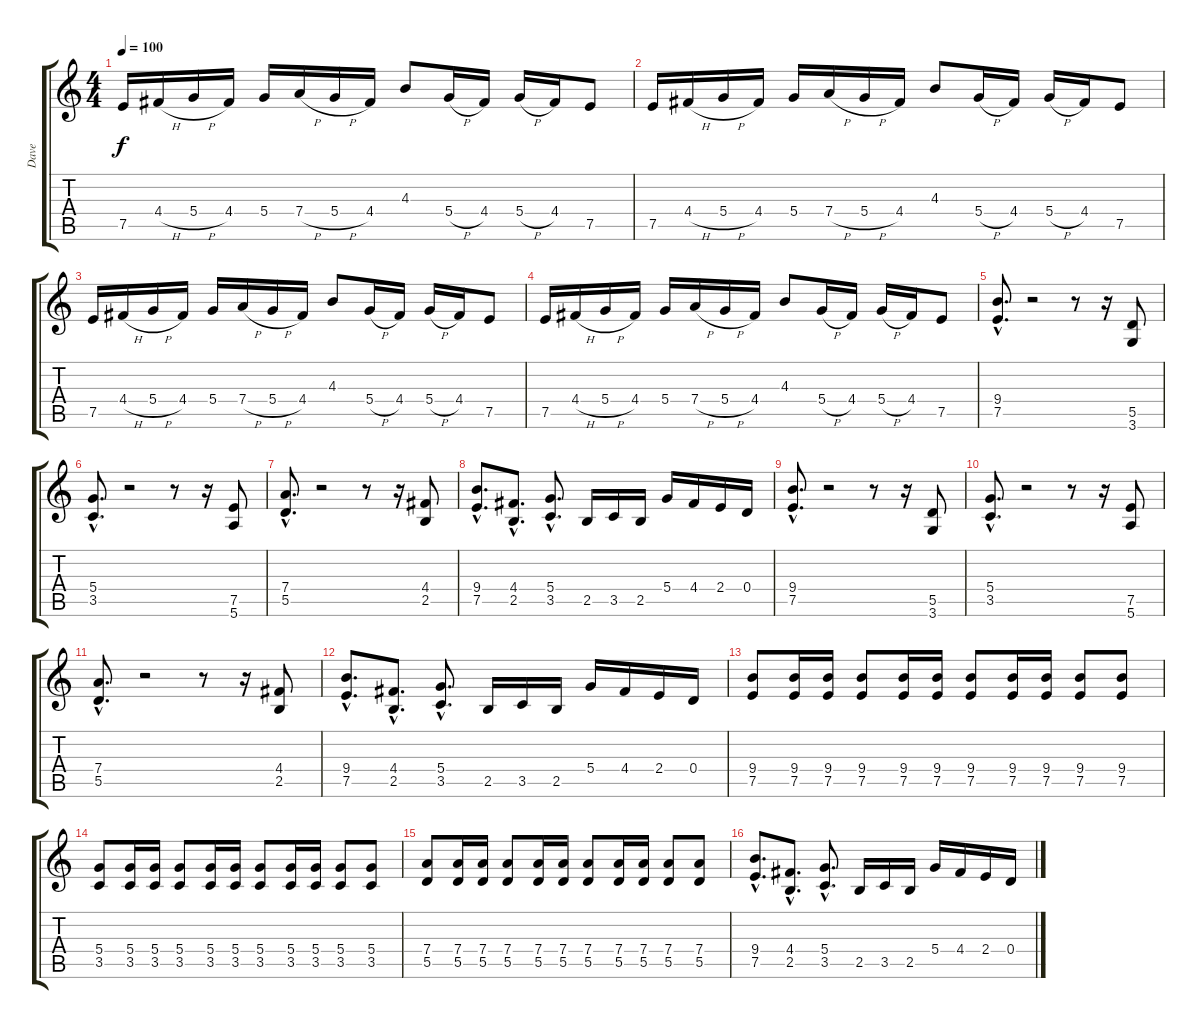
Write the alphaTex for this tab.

\track ("Dave" "Dave") {instrument distortionguitar}
\staff {score tabs}
\tuning (E4 B3 G3 D3 A2 E2) {hide}
\ts (4 4)
\tempo 100
\clef g2
\ks c
7.5.16{dy f} 4.4{h}.16 5.4{h}.16 4.4.16 5.4.16 7.4{h}.16 5.4{h}.16 4.4.16 4.3.8 5.4{h}.16 4.4.16 5.4{h}.16 4.4.16 7.5.8 |
7.5.16 4.4{h}.16 5.4{h}.16 4.4.16 5.4.16 7.4{h}.16 5.4{h}.16 4.4.16 4.3.8 5.4{h}.16 4.4.16 5.4{h}.16 4.4.16 7.5.8 |
7.5.16 4.4{h}.16 5.4{h}.16 4.4.16 5.4.16 7.4{h}.16 5.4{h}.16 4.4.16 4.3.8 5.4{h}.16 4.4.16 5.4{h}.16 4.4.16 7.5.8 |
7.5.16 4.4{h}.16 5.4{h}.16 4.4.16 5.4.16 7.4{h}.16 5.4{h}.16 4.4.16 4.3.8 5.4{h}.16 4.4.16 5.4{h}.16 4.4.16 7.5.8 |
(9.4{hac} 7.5{hac}).8{d} r.2 r.8 r.16 (5.5 3.6).8 |
(5.4{hac} 3.5{hac}).8{d} r.2 r.8 r.16 (7.5 5.6).8 |
(7.4{hac} 5.5{hac}).8{d} r.2 r.8 r.16 (4.4 2.5).8 |
(9.4{hac} 7.5{hac}).8{d} (4.4{hac} 2.5{hac}).8{d} (5.4{hac} 3.5{hac}).8{d} 2.5.16 3.5.16 2.5.16 5.4.16 4.4.16 2.4.16 0.4.16 |
(9.4{hac} 7.5{hac}).8{d} r.2 r.8 r.16 (5.5 3.6).8 |
(5.4{hac} 3.5{hac}).8{d} r.2 r.8 r.16 (7.5 5.6).8 |
(7.4{hac} 5.5{hac}).8{d} r.2 r.8 r.16 (4.4 2.5).8 |
(9.4{hac} 7.5{hac}).8{d} (4.4{hac} 2.5{hac}).8{d} (5.4{hac} 3.5{hac}).8{d} 2.5.16 3.5.16 2.5.16 5.4.16 4.4.16 2.4.16 0.4.16 |
(9.4 7.5).8 (9.4 7.5).16 (9.4 7.5).16 (9.4 7.5).8 (9.4 7.5).16 (9.4 7.5).16 (9.4 7.5).8 (9.4 7.5).16 (9.4 7.5).16 (9.4 7.5).8 (9.4 7.5).8 |
(5.4 3.5).8 (5.4 3.5).16 (5.4 3.5).16 (5.4 3.5).8 (5.4 3.5).16 (5.4 3.5).16 (5.4 3.5).8 (5.4 3.5).16 (5.4 3.5).16 (5.4 3.5).8 (5.4 3.5).8 |
(7.4 5.5).8 (7.4 5.5).16 (7.4 5.5).16 (7.4 5.5).8 (7.4 5.5).16 (7.4 5.5).16 (7.4 5.5).8 (7.4 5.5).16 (7.4 5.5).16 (7.4 5.5).8 (7.4 5.5).8 |
(9.4{hac} 7.5{hac}).8{d} (4.4{hac} 2.5{hac}).8{d} (5.4{hac} 3.5{hac}).8{d} 2.5.16 3.5.16 2.5.16 5.4.16 4.4.16 2.4.16 0.4.16
